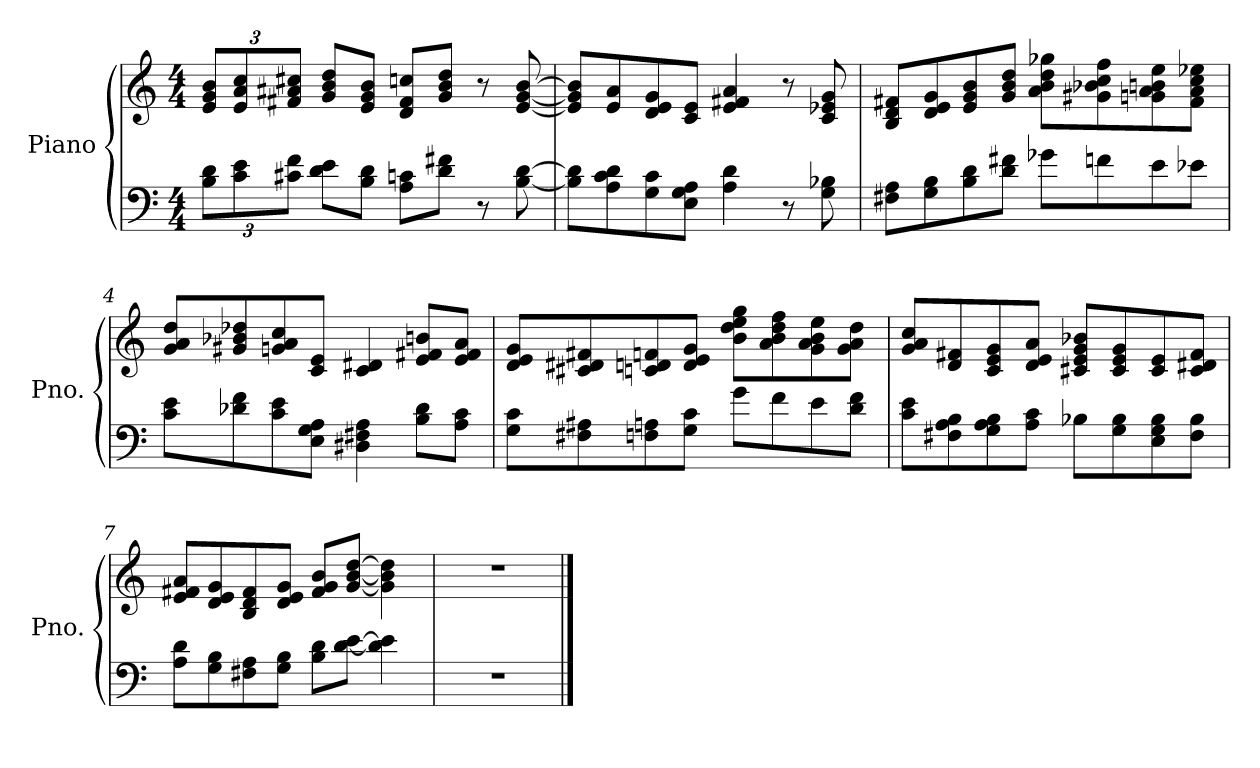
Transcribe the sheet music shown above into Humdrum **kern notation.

**kern	**kern
*part2	*part1
*staff2	*staff1
*I"Piano	*I"Piano
*I'Pno.	*I'Pno.
*clefF4	*clefG2
*k[]	*k[]
*M4/4	*M4/4
*Xbrackettup	*Xbrackettup
=1	=1
12B\ 12d\L	12e/ 12g/ 12b/L
12c\ 12e\	12e/ 12a/ 12cc/
12c#X\ 12f\J	12f#X/ 12a#X/ 12cc#X/J
8d\ 8e\L	8g/ 8b/ 8dd/L
8B\ 8d\J	8e/ 8g/ 8b/J
8A\ 8cn\L	8d/ 8f#/ 8ccn/L
8d\ 8f#X\J	8g/ 8b/ 8dd/J
8r	8r
[8B\ [8d\	[8e/ [8g/ [8b/
=2	=2
8B\] 8d\]L	8e/] 8g/] 8b/]L
8A\ 8c\ 8d\	8e/ 8a/
8G\ 8c\	8d/ 8e/ 8g/
8E\ 8G\ 8A\J	8c/ 8e/J
4A\ 4d\	4e/ 4f#X/ 4a/
8r	8r
8G\ 8B-X\	8c/ 8e-X/ 8g/
=3	=3
8F#X\ 8A\L	8B/ 8d/ 8f#X/L
8G\ 8B\	8d/ 8e/ 8g/
8B\ 8d\	8e/ 8g/ 8b/
8d\ 8f#X\J	8g/ 8b/ 8dd/J
8g-X\L	8a\ 8b\ 8dd\ 8gg-X\L
8fn\	8g#X\ 8b-X\ 8cc\ 8ff\
8e\	8gn\ 8a\ 8bn\ 8ee\
8e-X\J	8f#\ 8a\ 8cc\ 8ee-X\J
!!LO:LB:g=z
=4	=4
8c\ 8e\L	8g/ 8a/ 8dd/L
8d-X\ 8f\	8g#X/ 8b-X/ 8dd-X/
8c\ 8e\	8gn/ 8a/ 8cc/
8E\ 8G\ 8A\J	8c/ 8e/J
4D#X\ 4F#X\ 4A\	4c/ 4d#X/
8B\ 8d-\L	8e/ 8f#X/ 8bn/L
8A\ 8c\J	8e/ 8f#/ 8a/J
=5	=5
8G\ 8c\L	8d/ 8e/ 8g/L
8F#X\ 8A#X\	8c#X/ 8d#X/ 8f#X/
8Fn\ 8An\	8cn/ 8dn/ 8fn/
8G\ 8c\J	8d/ 8e/ 8g/J
8g\L	8b\ 8dd\ 8ee\ 8gg\L
8f\	8a\ 8b\ 8dd\ 8ff\
8e\	8g\ 8a\ 8b\ 8ee\
8d\ 8f\J	8g\ 8a\ 8dd\J
!!LO:LB:g=z
=6	=6
8c\ 8e\L	8g/ 8a/ 8cc/L
8F#X\ 8A\ 8B\	8d/ 8f#X/
8G\ 8A\ 8B\	8c/ 8e/ 8g/
8A\ 8c\J	8d/ 8e/ 8a/J
8B-X\L	8c#X/ 8e/ 8g/ 8b-X/L
8G\ 8B-\	8c#/ 8e/ 8g/
8E\ 8G\ 8B-\	8c#/ 8e/
8F#\ 8B-\J	8c#/ 8d#X/ 8f#/J
=7	=7
8A\ 8d\L	8e/ 8f#X/ 8a/L
8G\ 8B\	8d/ 8e/ 8g/
8F#X\ 8A\	8B/ 8d/ 8f#/
8G\ 8B\J	8d/ 8e/ 8g/J
8B\ 8d\L	8f#/ 8g/ 8b/L
[8d\ [8e\J	[8g/ [8b/ [8dd/J
4d\] 4e\]	4g\] 4b\] 4dd\]
=8	=8
1r	1r
==	==
*-	*-
